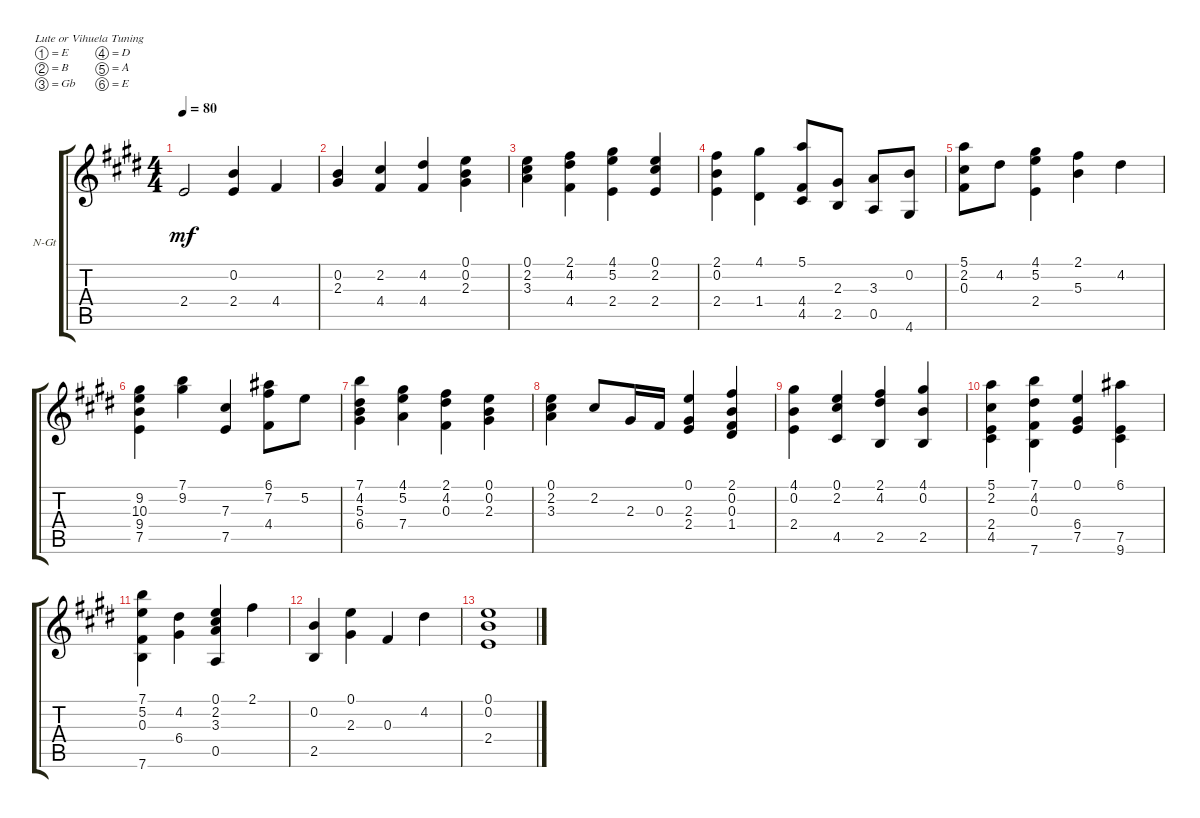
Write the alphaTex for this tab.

\defaultSystemsLayout 4
\bracketExtendMode groupsimilarinstruments
\firstSystemTrackNameOrientation horizontal
\otherSystemsTrackNameOrientation horizontal
\track ("Nylon Guitar" "N-Gt") {instrument acousticguitarnylon}
\staff {score tabs}
\tuning (E4 B3 Gb3 D3 A2 E2)
\ts (4 4)
\tempo 80
\clef g2
\ks e
2.4.2{dy mf instrument acousticguitarnylon} (2.4 0.2).4 4.4.4 |
(2.3 0.2).4 (2.2 4.4).4 (4.2 4.4).4 (2.3 0.2 0.1).4 |
(0.1 2.2 3.3).4 (2.1 4.2 4.4).4 (2.4 5.2 4.1).4 (0.1 2.2 2.4).4 |
(2.1 0.2 2.4).4 (4.1 1.4).4 (5.1 4.4 4.5).8 (2.5 2.3).8 (3.3 0.5).8 (4.6 0.2).8 |
(5.1 2.2 0.3).8 4.2.8 (4.1 5.2 2.4).4 (2.1 5.3).4 4.2.4 |
(7.5 9.4 10.3 9.2).4 (7.1 9.2).4 (7.3 7.5).4 (4.4 6.1 7.2).8 5.2.8 |
(7.1 4.2 5.3 6.4).4 (7.4 5.2 4.1).4 (2.1 4.2 0.3).4 (2.3 0.2 0.1).4 |
(0.1 2.2 3.3).4 2.2.8 2.3.16 0.3.16 (2.4 2.3 0.1).4 (2.1 0.2 0.3 1.4).4 |
(0.2 2.4 4.1).4 (0.1 2.2 4.5).4 (2.5 4.2 2.1).4 (4.1 2.5 0.2).4 |
(5.1 2.2 2.4 4.5).4 (7.6 0.3 4.2 7.1).4 (6.4 7.5 0.1).4 (7.5 6.1 9.6).4 |
(7.1 5.2 0.3 7.6).4 (4.2 6.4).4 (0.5 3.3 2.2 0.1).4 2.1.4 |
(0.2 2.5).4 (2.3 0.1).4 0.3.4 4.2.4 |
(0.1 0.2 2.4).1
